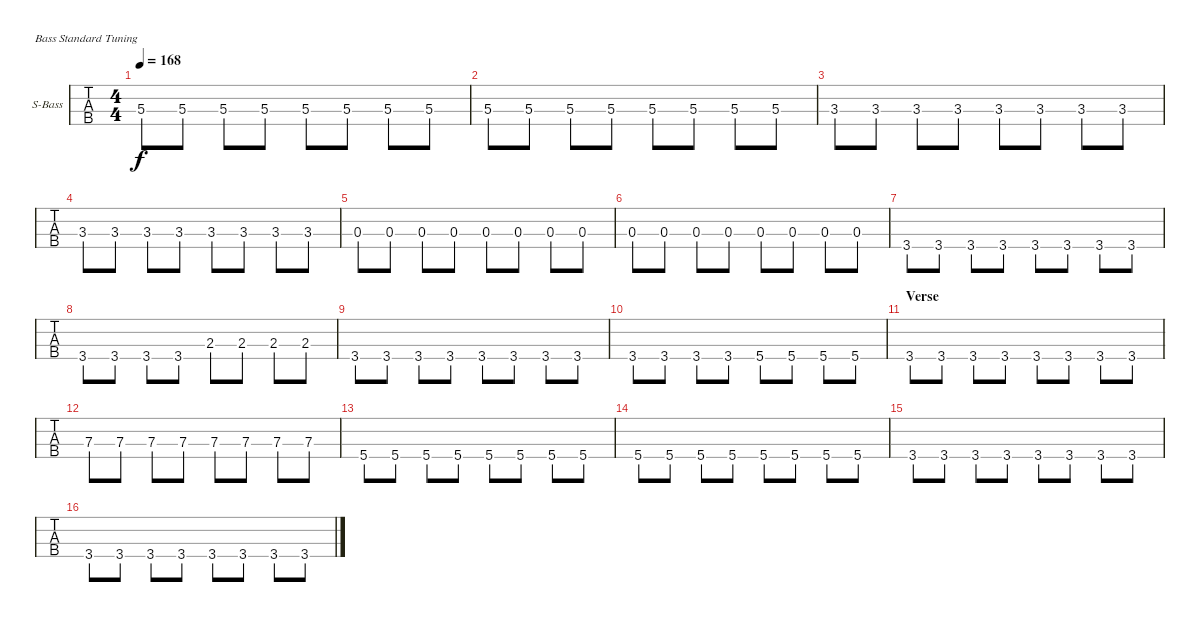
\bracketExtendMode groupsimilarinstruments
\firstSystemTrackNameOrientation horizontal
\otherSystemsTrackNameOrientation horizontal
\track ("Nikolai" "S-Bass") {instrument synthbass2}
\staff {tabs}
\tuning (G2 D2 A1 E1)
\ts (4 4)
\tempo 168
\clef f4
\ks c
5.3.8{dy f} 5.3.8 5.3.8 5.3.8 5.3.8 5.3.8 5.3.8 5.3.8 |
5.3.8 5.3.8 5.3.8 5.3.8 5.3.8 5.3.8 5.3.8 5.3.8 |
3.3.8 3.3.8 3.3.8 3.3.8 3.3.8 3.3.8 3.3.8 3.3.8 |
3.3.8 3.3.8 3.3.8 3.3.8 3.3.8 3.3.8 3.3.8 3.3.8 |
0.3.8 0.3.8 0.3.8 0.3.8 0.3.8 0.3.8 0.3.8 0.3.8 |
0.3.8 0.3.8 0.3.8 0.3.8 0.3.8 0.3.8 0.3.8 0.3.8 |
3.4.8 3.4.8 3.4.8 3.4.8 3.4.8 3.4.8 3.4.8 3.4.8 |
3.4.8 3.4.8 3.4.8 3.4.8 2.3.8 2.3.8 2.3.8 2.3.8 |
3.4.8 3.4.8 3.4.8 3.4.8 3.4.8 3.4.8 3.4.8 3.4.8 |
3.4.8 3.4.8 3.4.8 3.4.8 5.4.8 5.4.8 5.4.8 5.4.8 |
\section ("" "Verse")
3.4.8 3.4.8 3.4.8 3.4.8 3.4.8 3.4.8 3.4.8 3.4.8 |
7.3.8 7.3.8 7.3.8 7.3.8 7.3.8 7.3.8 7.3.8 7.3.8 |
5.4.8 5.4.8 5.4.8 5.4.8 5.4.8 5.4.8 5.4.8 5.4.8 |
5.4.8 5.4.8 5.4.8 5.4.8 5.4.8 5.4.8 5.4.8 5.4.8 |
3.4.8 3.4.8 3.4.8 3.4.8 3.4.8 3.4.8 3.4.8 3.4.8 |
3.4.8 3.4.8 3.4.8 3.4.8 3.4.8 3.4.8 3.4.8 3.4.8
